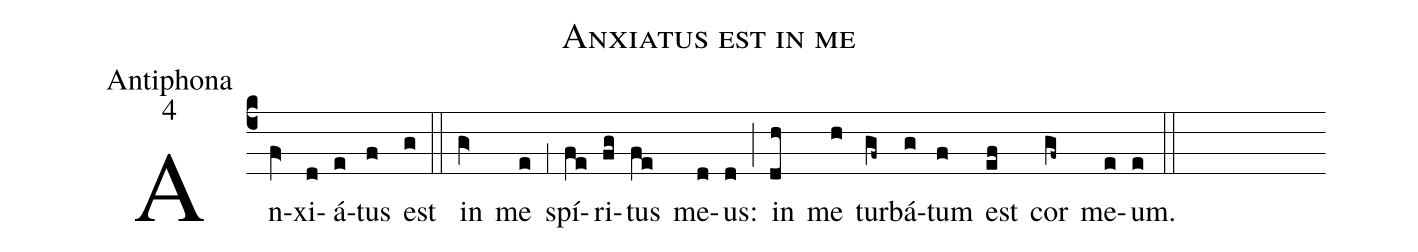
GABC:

name:Anxiatus est in me;
office-part:Antiphona;
mode:4;
%%
(c4) An(fV>)xi(d)á(e)tus(f) est(g) (::)
in(gV>) me(e) (,1) spí(fe)ri(fg)tus(fe) me(d)us:(d) (;) in(dh) me(h) tur(gf~)bá(g)tum(f) est(ef) cor(gf~) me(e)um.(e) (::)
